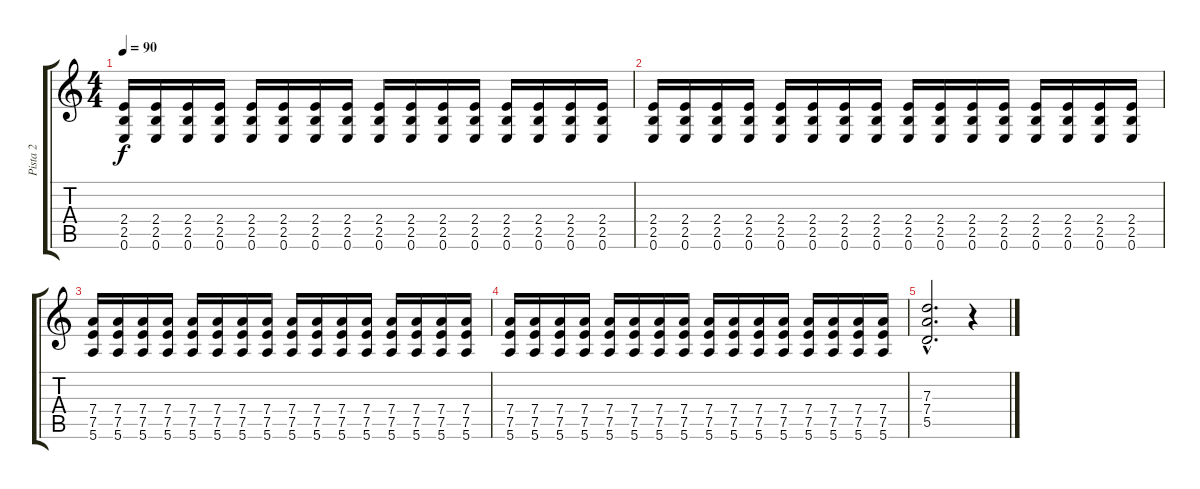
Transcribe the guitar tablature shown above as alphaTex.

\track ("Pista 2" "Pista 2") {instrument distortionguitar}
\staff {score tabs}
\tuning (E4 B3 G3 D3 A2 E2) {hide}
\ts (4 4)
\tempo 90
\clef g2
\ks c
(2.4 2.5 0.6).16{dy f} (2.4 2.5 0.6).16 (2.4 2.5 0.6).16 (2.4 2.5 0.6).16 (2.4 2.5 0.6).16 (2.4 2.5 0.6).16 (2.4 2.5 0.6).16 (2.4 2.5 0.6).16 (2.4 2.5 0.6).16 (2.4 2.5 0.6).16 (2.4 2.5 0.6).16 (2.4 2.5 0.6).16 (2.4 2.5 0.6).16 (2.4 2.5 0.6).16 (2.4 2.5 0.6).16 (2.4 2.5 0.6).16 |
(2.4 2.5 0.6).16 (2.4 2.5 0.6).16 (2.4 2.5 0.6).16 (2.4 2.5 0.6).16 (2.4 2.5 0.6).16 (2.4 2.5 0.6).16 (2.4 2.5 0.6).16 (2.4 2.5 0.6).16 (2.4 2.5 0.6).16 (2.4 2.5 0.6).16 (2.4 2.5 0.6).16 (2.4 2.5 0.6).16 (2.4 2.5 0.6).16 (2.4 2.5 0.6).16 (2.4 2.5 0.6).16 (2.4 2.5 0.6).16 |
(7.4 7.5 5.6).16 (7.4 7.5 5.6).16 (7.4 7.5 5.6).16 (7.4 7.5 5.6).16 (7.4 7.5 5.6).16 (7.4 7.5 5.6).16 (7.4 7.5 5.6).16 (7.4 7.5 5.6).16 (7.4 7.5 5.6).16 (7.4 7.5 5.6).16 (7.4 7.5 5.6).16 (7.4 7.5 5.6).16 (7.4 7.5 5.6).16 (7.4 7.5 5.6).16 (7.4 7.5 5.6).16 (7.4 7.5 5.6).16 |
(7.4 7.5 5.6).16 (7.4 7.5 5.6).16 (7.4 7.5 5.6).16 (7.4 7.5 5.6).16 (7.4 7.5 5.6).16 (7.4 7.5 5.6).16 (7.4 7.5 5.6).16 (7.4 7.5 5.6).16 (7.4 7.5 5.6).16 (7.4 7.5 5.6).16 (7.4 7.5 5.6).16 (7.4 7.5 5.6).16 (7.4 7.5 5.6).16 (7.4 7.5 5.6).16 (7.4 7.5 5.6).16 (7.4 7.5 5.6).16 |
(7.3{hac} 7.4{hac} 5.5{hac}).2{d} r.4
